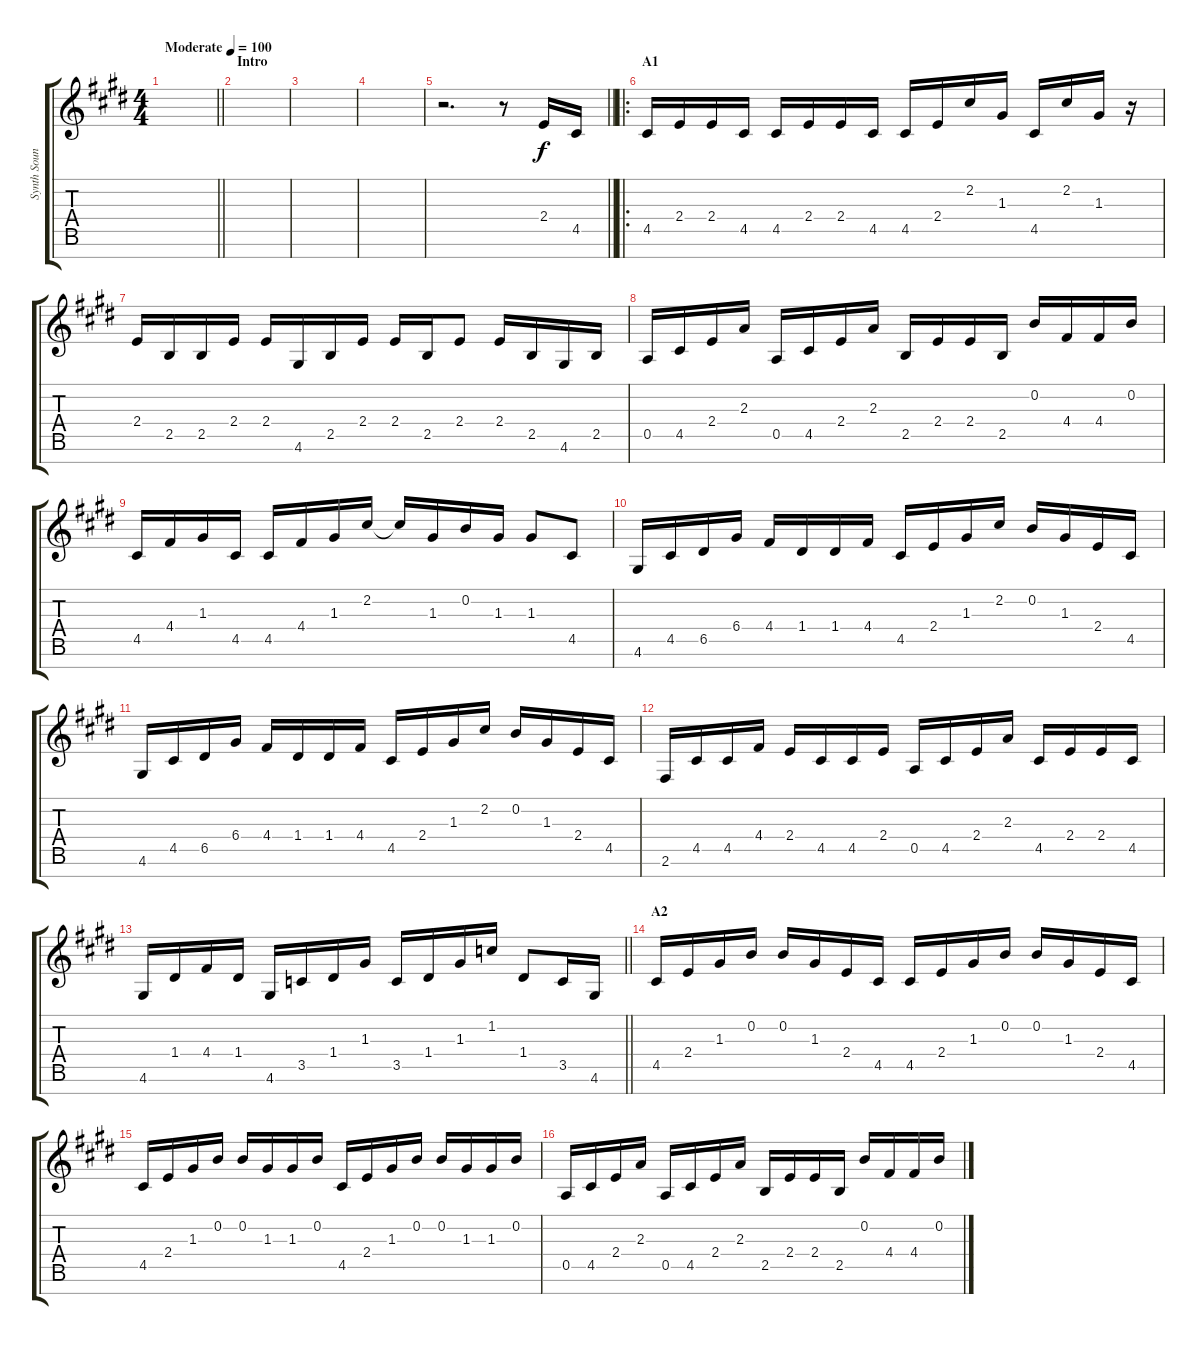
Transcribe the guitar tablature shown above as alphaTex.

\track ("Synth Sound" "Synth Soun") {instrument synthbass2}
\staff {score tabs}
\tuning (E4 B3 G3 D3 A2 E2 B1) {hide}
\ts (4 4)
\tempo (100 "Moderate")
\clef g2
\barLineRight lightlight
\ks e
|
\section ("" "Intro")
|
|
|
\barLineRight lightlight
r.2{d} r.8 2.4.16 4.5.16 |
\ro
\section ("" "A1")
4.5.16 2.4.16 2.4.16 4.5.16 4.5.16 2.4.16 2.4.16 4.5.16 4.5.16 2.4.16 2.2.16 1.3.16 4.5.16 2.2.16 1.3.16 r.16 |
2.4.16 2.5.16 2.5.16 2.4.16 2.4.16 4.6.16 2.5.16 2.4.16 2.4.16 2.5.16 2.4.8 2.4.16 2.5.16 4.6.16 2.5.16 |
0.5.16 4.5.16 2.4.16 2.3.16 0.5.16 4.5.16 2.4.16 2.3.16 2.5.16 2.4.16 2.4.16 2.5.16 0.2.16 4.4.16 4.4.16 0.2.16 |
4.5.16 4.4.16 1.3.16 4.5.16 4.5.16 4.4.16 1.3.16 2.2.16 2.2{t}.16 1.3.16 0.2.16 1.3.16 1.3.8 4.5.8 |
4.6.16 4.5.16 6.5.16 6.4.16 4.4.16 1.4.16 1.4.16 4.4.16 4.5.16 2.4.16 1.3.16 2.2.16 0.2.16 1.3.16 2.4.16 4.5.16 |
4.6.16 4.5.16 6.5.16 6.4.16 4.4.16 1.4.16 1.4.16 4.4.16 4.5.16 2.4.16 1.3.16 2.2.16 0.2.16 1.3.16 2.4.16 4.5.16 |
2.6.16 4.5.16 4.5.16 4.4.16 2.4.16 4.5.16 4.5.16 2.4.16 0.5.16 4.5.16 2.4.16 2.3.16 4.5.16 2.4.16 2.4.16 4.5.16 |
\barLineRight lightlight
4.6.16 1.4.16 4.4.16 1.4.16 4.6.16 3.5.16 1.4.16 1.3.16 3.5.16 1.4.16 1.3.16 1.2.16 1.4.8 3.5.16 4.6.16 |
\section ("" "A2")
4.5.16 2.4.16 1.3.16 0.2.16 0.2.16 1.3.16 2.4.16 4.5.16 4.5.16 2.4.16 1.3.16 0.2.16 0.2.16 1.3.16 2.4.16 4.5.16 |
4.5.16 2.4.16 1.3.16 0.2.16 0.2.16 1.3.16 1.3.16 0.2.16 4.5.16 2.4.16 1.3.16 0.2.16 0.2.16 1.3.16 1.3.16 0.2.16 |
0.5.16 4.5.16 2.4.16 2.3.16 0.5.16 4.5.16 2.4.16 2.3.16 2.5.16 2.4.16 2.4.16 2.5.16 0.2.16 4.4.16 4.4.16 0.2.16
